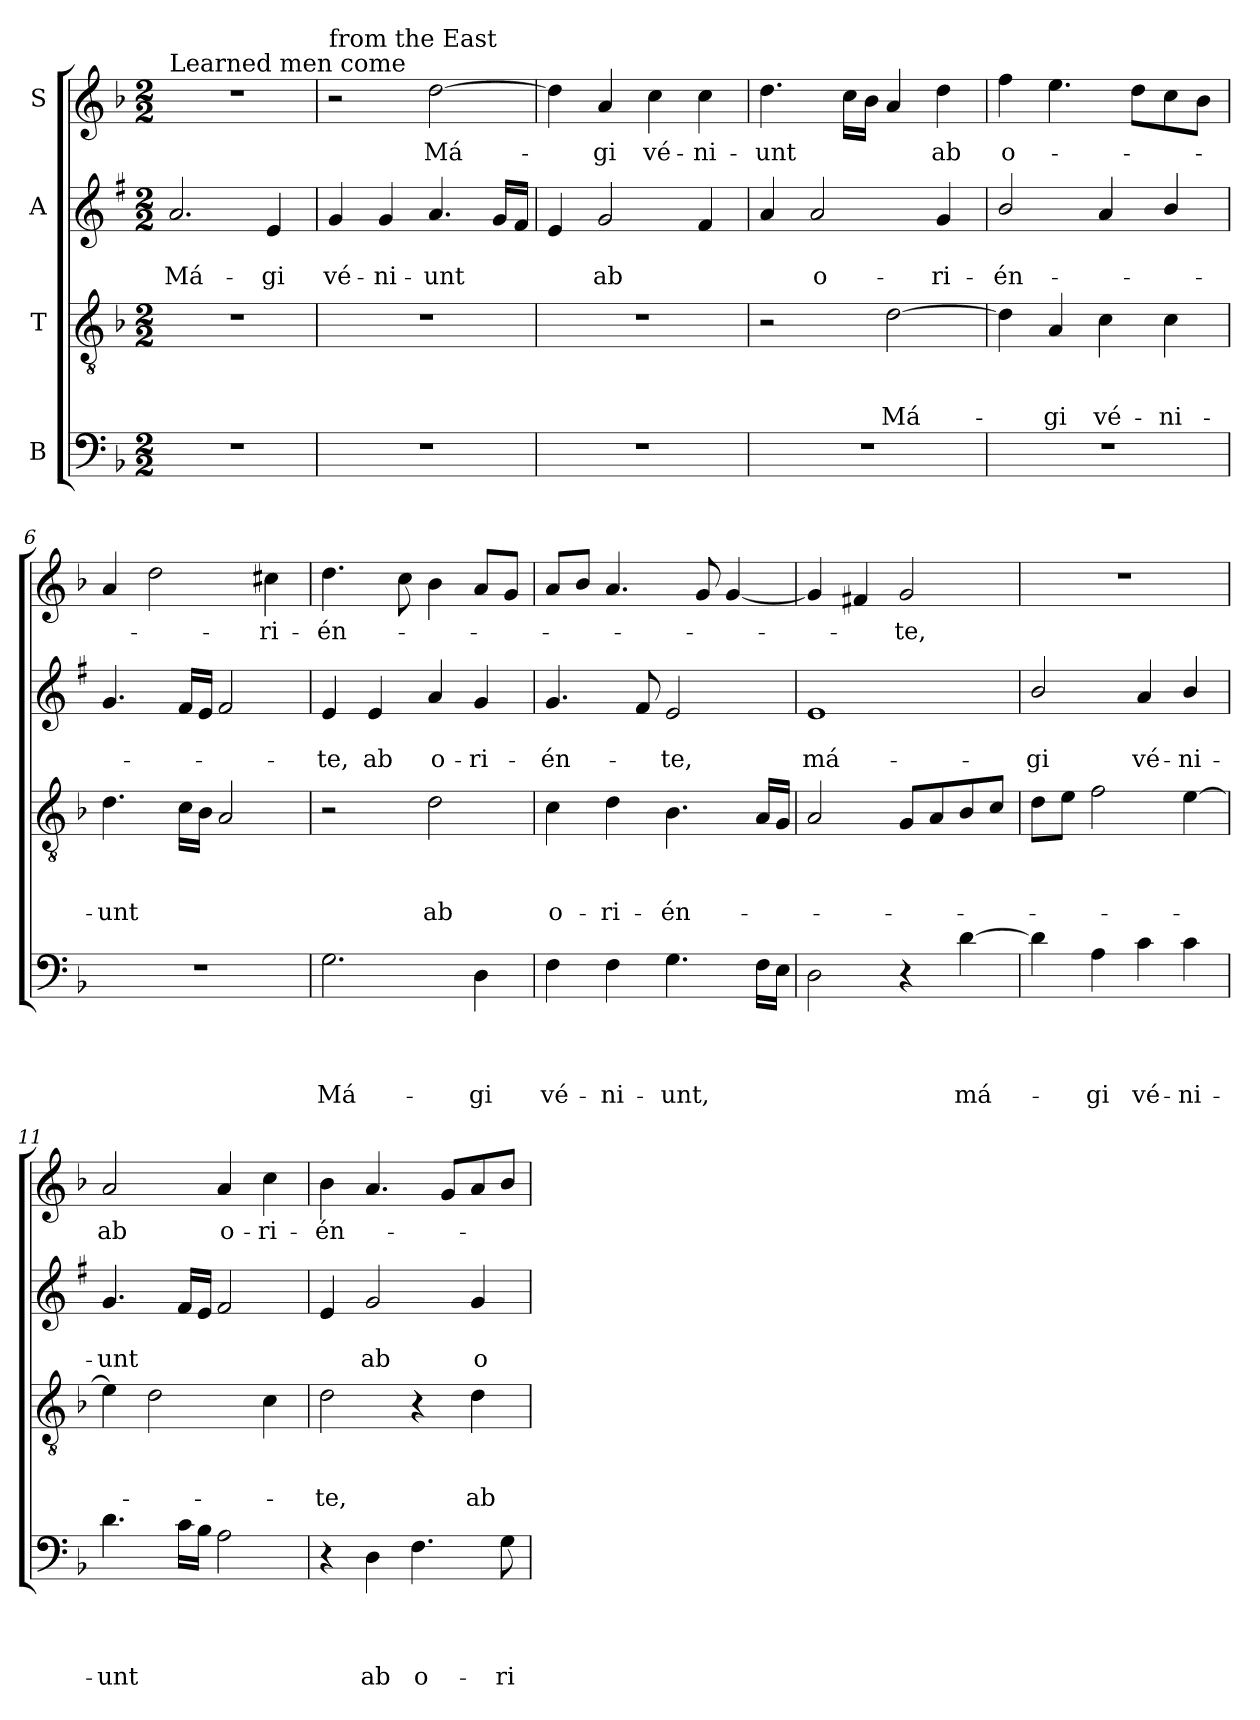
**kern	**text	**text	**text	**text	**kern	**text	**text	**text	**kern	**text	**text	**kern	**text
*part4	*part4	*part4	*part4	*part4	*part3	*part3	*part3	*part3	*part2	*part2	*part2	*part1	*part1
*staff4	*staff4	*staff4	*staff4	*staff4	*staff3	*staff3	*staff3	*staff3	*staff2	*staff2	*staff2	*staff1	*staff1
*I"B	*	*	*	*	*I"T	*	*	*	*I"A	*	*	*I"S	*
*clefF4	*	*	*	*	*clefGv2	*	*	*	*clefG2	*	*	*clefG2	*
*	*	*	*	*	*	*	*	*	*ITrd1c2	*	*	*	*
*k[b-]	*	*	*	*	*k[b-]	*	*	*	*k[b-]	*	*	*k[b-]	*
*F:	*	*	*	*	*F:	*	*	*	*F:	*	*	*F:	*
*M2/2	*	*	*	*	*M2/2	*	*	*	*M2/2	*	*	*M2/2	*
=1	=1	=1	=1	=1	=1	=1	=1	=1	=1	=1	=1	=1	=1
!	!	!	!	!	!	!	!	!	!	!	!	!LO:TX:a:t=Learned men come	!
!	!	!	!	!	!	!	!	!	!	!	!LO:LY:b	!	!
1r	.	.	.	.	1r	.	.	.	2.g/	.	Má-	1r	.
!	!	!	!	!	!	!	!	!	!	!	!LO:LY:b	!	!
.	.	.	.	.	.	.	.	.	4d/	.	-gi	.	.
=2	=2	=2	=2	=2	=2	=2	=2	=2	=2	=2	=2	=2	=2
!	!	!	!	!	!	!	!	!	!	!	!	!LO:TX:a:t=from the East	!
!	!	!	!	!	!	!	!	!	!	!	!LO:LY:b	!	!
1r	.	.	.	.	1r	.	.	.	4f/	.	vé-	2r	.
!	!	!	!	!	!	!	!	!	!	!	!LO:LY:b	!	!
.	.	.	.	.	.	.	.	.	4f/	.	-ni-	.	.
!	!	!	!	!	!	!	!	!	!	!	!LO:LY:b	!	!LO:LY:b
.	.	.	.	.	.	.	.	.	4.g/	.	-unt	[2dd\	Má-
.	.	.	.	.	.	.	.	.	16f/LL	.	.	.	.
.	.	.	.	.	.	.	.	.	16e/JJ	.	.	.	.
=3	=3	=3	=3	=3	=3	=3	=3	=3	=3	=3	=3	=3	=3
1r	.	.	.	.	1r	.	.	.	4d/	.	.	4dd\]	.
!	!	!	!	!	!	!	!	!	!	!	!LO:LY:b	!	!LO:LY:b
.	.	.	.	.	.	.	.	.	2f/	.	ab	4a/	-gi
!	!	!	!	!	!	!	!	!	!	!	!	!	!LO:LY:b
.	.	.	.	.	.	.	.	.	.	.	.	4cc\	vé-
!	!	!	!	!	!	!	!	!	!	!	!	!	!LO:LY:b
.	.	.	.	.	.	.	.	.	4e/	.	.	4cc\	-ni-
=4	=4	=4	=4	=4	=4	=4	=4	=4	=4	=4	=4	=4	=4
!	!	!	!	!	!	!	!	!	!	!	!	!	!LO:LY:b
1r	.	.	.	.	2r	.	.	.	4g/	.	.	4.dd\	-unt
!	!	!	!	!	!	!	!	!	!	!	!LO:LY:b	!	!
.	.	.	.	.	.	.	.	.	2g/	.	o-	.	.
.	.	.	.	.	.	.	.	.	.	.	.	16cc\LL	.
.	.	.	.	.	.	.	.	.	.	.	.	16b-\JJ	.
!	!	!	!	!	!	!	!	!LO:LY:b	!	!	!	!	!
.	.	.	.	.	[2d\	.	.	Má-	.	.	.	4a/	.
!	!	!	!	!	!	!	!	!	!	!	!LO:LY:b	!	!LO:LY:b
.	.	.	.	.	.	.	.	.	4f/	.	-ri-	4dd\	ab
=5	=5	=5	=5	=5	=5	=5	=5	=5	=5	=5	=5	=5	=5
!	!	!	!	!	!	!	!	!	!	!	!LO:LY:b	!	!LO:LY:b
1r	.	.	.	.	4d\]	.	.	.	2a/	.	-én-	4ff\	o-
!	!	!	!	!	!	!	!	!LO:LY:b	!	!	!	!	!
.	.	.	.	.	4A/	.	.	-gi	.	.	.	4.ee\	.
!	!	!	!	!	!	!	!	!LO:LY:b	!	!	!	!	!
.	.	.	.	.	4c\	.	.	vé-	4g/	.	.	.	.
.	.	.	.	.	.	.	.	.	.	.	.	8dd\L	.
!	!	!	!	!	!	!	!	!LO:LY:b	!	!	!	!	!
.	.	.	.	.	4c\	.	.	-ni-	4a/	.	.	8cc\	.
.	.	.	.	.	.	.	.	.	.	.	.	8b-\J	.
!!LO:LB:g=z
=6	=6	=6	=6	=6	=6	=6	=6	=6	=6	=6	=6	=6	=6
!	!	!	!	!	!	!	!	!LO:LY:b	!	!	!	!	!
1r	.	.	.	.	4.d\	.	.	-unt	4.f/	.	.	4a/	.
.	.	.	.	.	.	.	.	.	.	.	.	2dd\	.
.	.	.	.	.	16c\LL	.	.	.	16e/LL	.	.	.	.
.	.	.	.	.	16B-\JJ	.	.	.	16d/JJ	.	.	.	.
.	.	.	.	.	2A/	.	.	.	2e/	.	.	.	.
!	!	!	!	!	!	!	!	!	!	!	!	!	!LO:LY:b
.	.	.	.	.	.	.	.	.	.	.	.	4cc#\	-ri-
=7	=7	=7	=7	=7	=7	=7	=7	=7	=7	=7	=7	=7	=7
!	!	!	!	!LO:LY:b	!	!	!	!	!	!	!LO:LY:b	!	!LO:LY:b
2.G\	.	.	.	Má-	2r	.	.	.	4d/	.	-te,	4.dd\	-én-
!	!	!	!	!	!	!	!	!	!	!	!LO:LY:b	!	!
.	.	.	.	.	.	.	.	.	4d/	.	ab	.	.
.	.	.	.	.	.	.	.	.	.	.	.	8cc\	.
!	!	!	!	!	!	!	!	!LO:LY:b	!	!	!LO:LY:b	!	!
.	.	.	.	.	2d\	.	.	ab	4g/	.	o-	4b-\	.
!	!	!	!	!LO:LY:b	!	!	!	!	!	!	!LO:LY:b	!	!
4D\	.	.	.	-gi	.	.	.	.	4f/	.	-ri-	8a/L	.
.	.	.	.	.	.	.	.	.	.	.	.	8g/J	.
=8	=8	=8	=8	=8	=8	=8	=8	=8	=8	=8	=8	=8	=8
!	!	!	!	!LO:LY:b	!	!	!	!LO:LY:b	!	!	!LO:LY:b	!	!
4F\	.	.	.	vé-	4c\	.	.	o-	4.f/	.	-én-	8a/L	.
.	.	.	.	.	.	.	.	.	.	.	.	8b-/J	.
!	!	!	!	!LO:LY:b	!	!	!	!LO:LY:b	!	!	!	!	!
4F\	.	.	.	-ni-	4d\	.	.	-ri-	.	.	.	4.a/	.
.	.	.	.	.	.	.	.	.	8e/	.	.	.	.
!	!	!	!	!LO:LY:b	!	!	!	!LO:LY:b	!	!	!LO:LY:b	!	!
4.G\	.	.	.	-unt,	4.B-\	.	.	-én-	2d/	.	-te,	.	.
.	.	.	.	.	.	.	.	.	.	.	.	8g/	.
.	.	.	.	.	.	.	.	.	.	.	.	[4g/	.
16F\LL	.	.	.	.	16A/LL	.	.	.	.	.	.	.	.
16E\JJ	.	.	.	.	16G/JJ	.	.	.	.	.	.	.	.
=9	=9	=9	=9	=9	=9	=9	=9	=9	=9	=9	=9	=9	=9
!	!	!	!	!	!	!	!	!	!	!	!LO:LY:b	!	!
2D\	.	.	.	.	2A/	.	.	.	1d	.	má-	4g/]	.
.	.	.	.	.	.	.	.	.	.	.	.	4f#/	.
!	!	!	!	!	!	!	!	!	!	!	!	!	!LO:LY:b
4r	.	.	.	.	8G/L	.	.	.	.	.	.	2g/	-te,
.	.	.	.	.	8A/	.	.	.	.	.	.	.	.
!	!	!	!	!LO:LY:b	!	!	!	!	!	!	!	!	!
[4d\	.	.	.	má-	8B-/	.	.	.	.	.	.	.	.
.	.	.	.	.	8c/J	.	.	.	.	.	.	.	.
=10	=10	=10	=10	=10	=10	=10	=10	=10	=10	=10	=10	=10	=10
!	!	!	!	!	!	!	!	!	!	!	!LO:LY:b	!	!
4d\]	.	.	.	.	8d\L	.	.	.	2a/	.	-gi	1r	.
.	.	.	.	.	8e\J	.	.	.	.	.	.	.	.
!	!	!	!	!LO:LY:b	!	!	!	!	!	!	!	!	!
4A\	.	.	.	-gi	2f\	.	.	.	.	.	.	.	.
!	!	!	!	!LO:LY:b	!	!	!	!	!	!	!LO:LY:b	!	!
4c\	.	.	.	vé-	.	.	.	.	4g/	.	vé-	.	.
!	!	!	!	!LO:LY:b	!	!	!	!	!	!	!LO:LY:b	!	!
4c\	.	.	.	-ni-	[4e\	.	.	.	4a/	.	-ni-	.	.
!!LO:PB:g=z
=11	=11	=11	=11	=11	=11	=11	=11	=11	=11	=11	=11	=11	=11
!	!	!	!	!LO:LY:b	!	!	!	!	!	!	!LO:LY:b	!	!LO:LY:b
4.d\	.	.	.	-unt	4e\]	.	.	.	4.f/	.	-unt	2a/	ab
.	.	.	.	.	2d\	.	.	.	.	.	.	.	.
16c\LL	.	.	.	.	.	.	.	.	16e/LL	.	.	.	.
16B-\JJ	.	.	.	.	.	.	.	.	16d/JJ	.	.	.	.
!	!	!	!	!	!	!	!	!	!	!	!	!	!LO:LY:b
2A\	.	.	.	.	.	.	.	.	2e/	.	.	4a/	o-
!	!	!	!	!	!	!	!	!	!	!	!	!	!LO:LY:b
.	.	.	.	.	4c\	.	.	.	.	.	.	4cc\	-ri-
=12	=12	=12	=12	=12	=12	=12	=12	=12	=12	=12	=12	=12	=12
!	!	!	!	!	!	!	!	!LO:LY:b	!	!	!	!	!LO:LY:b
4r	.	.	.	.	2d\	.	.	-te,	4d/	.	.	4b-\	-én-
!	!	!	!	!LO:LY:b	!	!	!	!	!	!	!LO:LY:b	!	!
4D\	.	.	.	ab	.	.	.	.	2f/	.	ab	4.a/	.
!	!	!	!	!LO:LY:b	!	!	!	!	!	!	!	!	!
4.F\	.	.	.	o-	4r	.	.	.	.	.	.	.	.
.	.	.	.	.	.	.	.	.	.	.	.	8g/L	.
!	!	!	!	!	!	!	!	!LO:LY:b	!	!	!LO:LY:b	!	!
.	.	.	.	.	4d\	.	.	ab	4f/	.	o-	8a/	.
!	!	!	!	!LO:LY:b	!	!	!	!	!	!	!	!	!
8G\	.	.	.	-ri-	.	.	.	.	.	.	.	8b-/J	.
=	=	=	=	=	=	=	=	=	=	=	=	=	=
*-	*-	*-	*-	*-	*-	*-	*-	*-	*-	*-	*-	*-	*-
